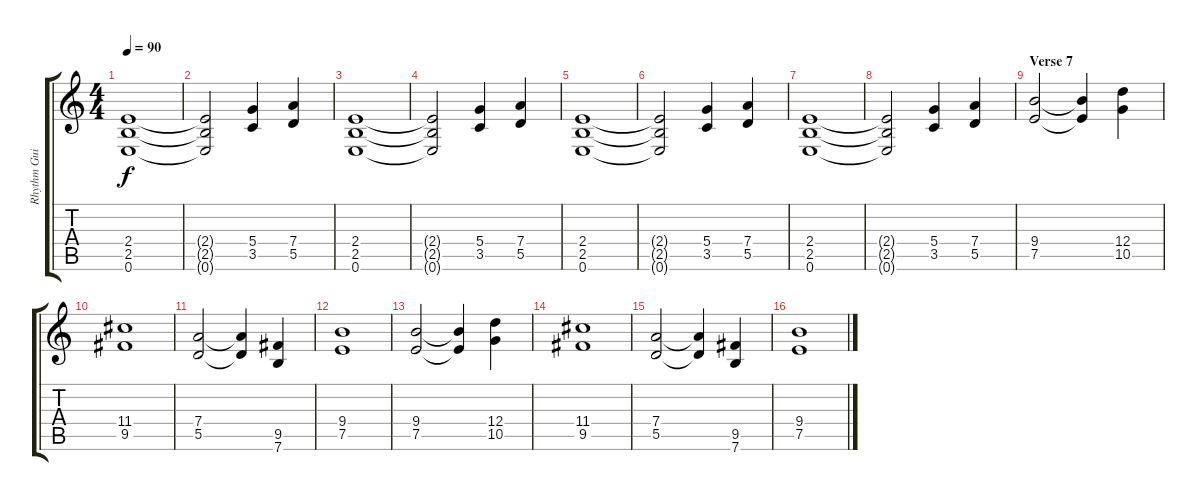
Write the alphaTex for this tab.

\track ("Rhythm Guitar" "Rhythm Gui") {instrument distortionguitar}
\staff {score tabs}
\tuning (E4 B3 G3 D3 A2 E2) {hide}
\ts (4 4)
\tempo 90
\clef g2
\ks c
(2.4 2.5 0.6).1{dy f} |
(2.4{t} 2.5{t} 0.6{t}).2 (5.4 3.5).4 (7.4 5.5).4 |
(2.4 2.5 0.6).1 |
(2.4{t} 2.5{t} 0.6{t}).2 (5.4 3.5).4 (7.4 5.5).4 |
(2.4 2.5 0.6).1 |
(2.4{t} 2.5{t} 0.6{t}).2 (5.4 3.5).4 (7.4 5.5).4 |
(2.4 2.5 0.6).1 |
(2.4{t} 2.5{t} 0.6{t}).2 (5.4 3.5).4 (7.4 5.5).4 |
\section ("" "Verse 7")
(9.4 7.5).2 (9.4{t} 7.5{t}).4 (12.4 10.5).4 |
(11.4 9.5).1 |
(7.4 5.5).2 (7.4{t} 5.5{t}).4 (9.5 7.6).4 |
(9.4 7.5).1 |
(9.4 7.5).2 (9.4{t} 7.5{t}).4 (12.4 10.5).4 |
(11.4 9.5).1 |
(7.4 5.5).2 (7.4{t} 5.5{t}).4 (9.5 7.6).4 |
(9.4 7.5).1
